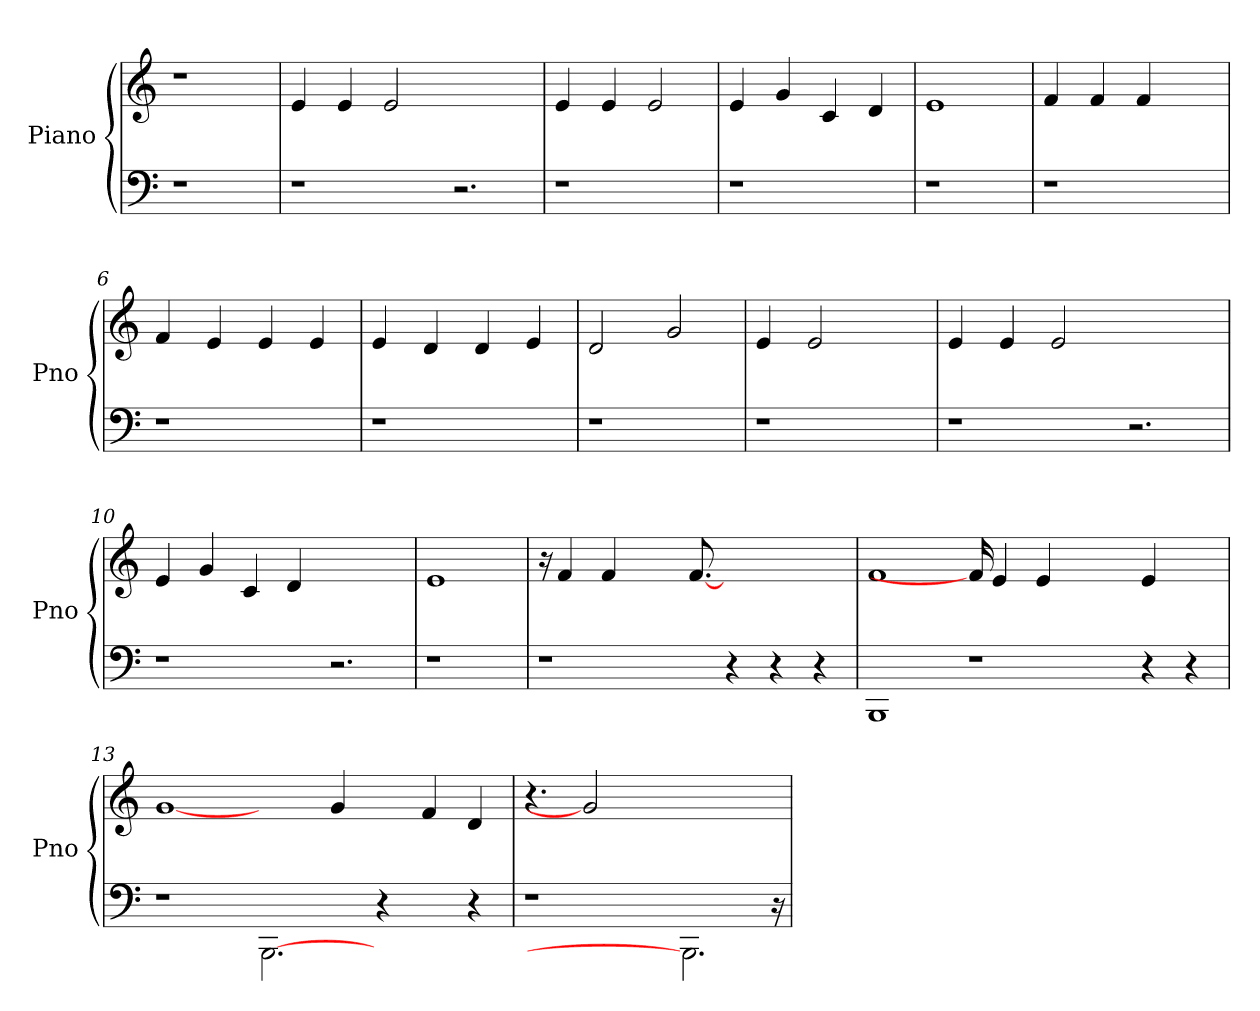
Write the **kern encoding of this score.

**kern	**kern
*part1	*part1
*staff2	*staff1
*I"Piano	*
*I'Pno	*
*clefF4	*clefG2
*k[]	*k[]
=1	=1
1r	1r
=2	=2
1r	4e/
.	4e/
.	2e/
2.r	2.ryy
=3	=3
1r	4e/
.	4e/
.	2e/
=4	=4
1r	4e/
.	4g/
.	4c/
.	4d/
=5	=5
1r	1e\
!!LO:LB:g=z
=5	=5
1r	4f/
.	4f/
.	4f/
.	4ryy
=6	=6
1r	4f/
.	4e/
.	4e/
.	4e/
=7	=7
1r	4e/
.	4d/
.	4d/
.	4e/
=8	=8
1r	2d/
.	2g/
!!LO:LB:g=z
=8	=8
1r	4e/
.	2e/
.	4ryy
=9	=9
1r	4e/
.	4e/
.	2e/
2.r	2.ryy
=10	=10
1r	4e/
.	4g/
.	4c/
.	4d/
2.r	2.ryy
=11	=11
1r	1e\
!!LO:LB:g=z
=11	=11
1r	16r
.	4f/
.	4f/
.	4ryy
.	[8.f/
4r	2.ryy
4r	.
4r	.
=12	=12
1BBB\	1f/
1r	16f/]
.	4e/
.	4e/
.	4..ryy
4r	4e/
4r	4ryy
=13	=13
1r	[1g/
[2.BBB\	2ryy
.	4g/
4r	4ryy
4ryy	4f/
4r	4d/
=14	=14
1r	4.r
.	2g/]
.	2...ryy
2.BBB\]	.
16r	.
=	=
*-	*-
